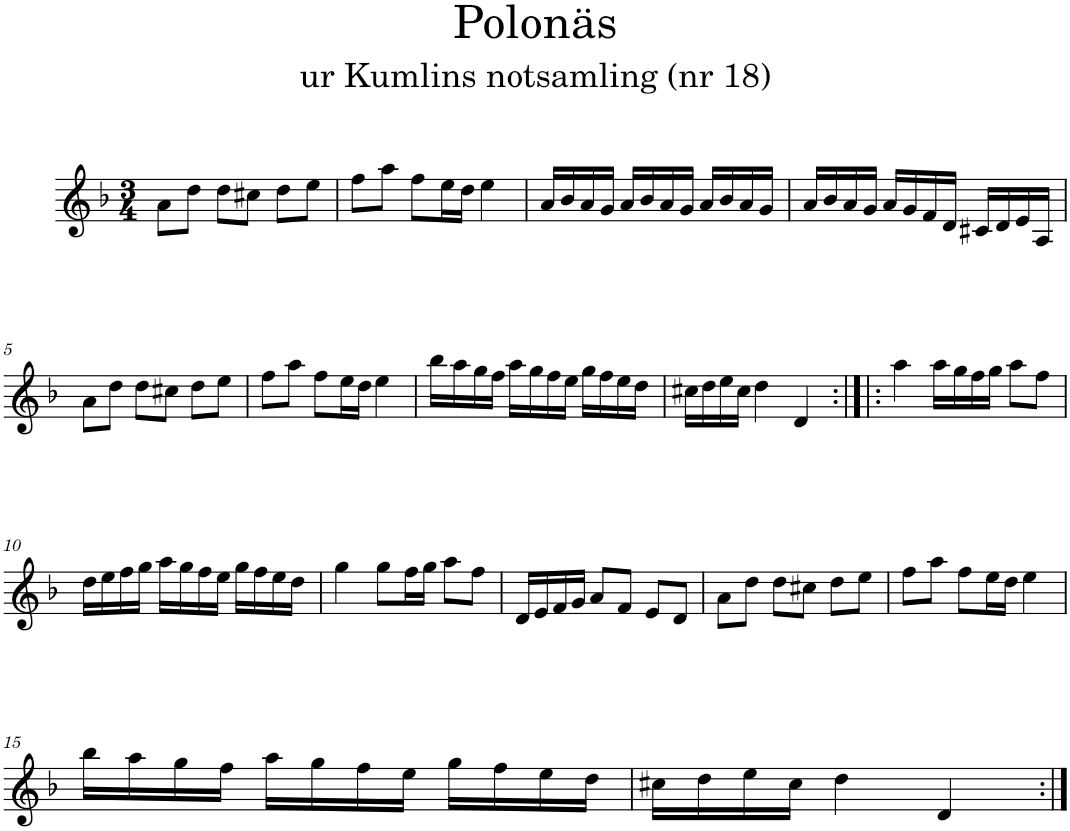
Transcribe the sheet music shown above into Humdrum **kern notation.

**kern
*part1
*staff1
*I"Piano
*I'Pno
*clefG2
*k[b-]
*d:
*M3/4
=1
8a\L
8dd\J
8dd\L
8cc#X\J
8dd\L
8ee\J
=2
8ff\L
8aa\J
8ff\L
16ee\L
16dd\JJ
4ee\
=3
16a/LL
16b-/
16a/
16g/JJ
16a/LL
16b-/
16a/
16g/JJ
16a/LL
16b-/
16a/
16g/JJ
=4
16a/LL
16b-/
16a/
16g/JJ
16a/LL
16g/
16f/
16d/JJ
16c#X/LL
16d/
16e/
16A/JJ
!!LO:LB:g=z
=5
8a\L
8dd\J
8dd\L
8cc#X\J
8dd\L
8ee\J
=6
8ff\L
8aa\J
8ff\L
16ee\L
16dd\JJ
4ee\
=7
16bb-\LL
16aa\
16gg\
16ff\JJ
16aa\LL
16gg\
16ff\
16ee\JJ
16gg\LL
16ff\
16ee\
16dd\JJ
=8
16cc#X\LL
16dd\
16ee\
16cc#\JJ
4dd\
4d/
=9:|!|:
4aa\
16aa\LL
16gg\
16ff\
16gg\JJ
8aa\L
8ff\J
!!LO:LB:g=z
=10
16dd\LL
16ee\
16ff\
16gg\JJ
16aa\LL
16gg\
16ff\
16ee\JJ
16gg\LL
16ff\
16ee\
16dd\JJ
=11
4gg\
8gg\L
16ff\L
16gg\JJ
8aa\L
8ff\J
=12
16d/LL
16e/
16f/
16g/JJ
8a/L
8f/J
8e/L
8d/J
=13
8a\L
8dd\J
8dd\L
8cc#X\J
8dd\L
8ee\J
=14
8ff\L
8aa\J
8ff\L
16ee\L
16dd\JJ
4ee\
!!LO:LB:g=z
=15
16bb-\LL
16aa\
16gg\
16ff\JJ
16aa\LL
16gg\
16ff\
16ee\JJ
16gg\LL
16ff\
16ee\
16dd\JJ
=16
16cc#X\LL
16dd\
16ee\
16cc#\JJ
4dd\
4d/
=:|!
*-
